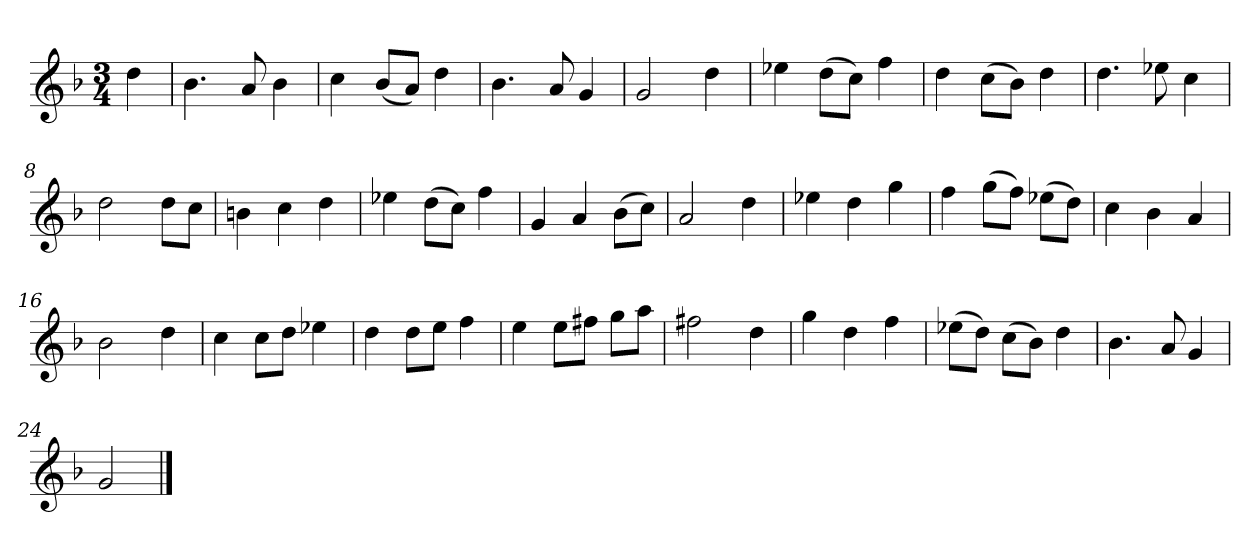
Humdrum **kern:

**kern
*part1
*staff1
*k[b-]
*M3/4
*MM120
=
4dd
=1
4.b-
8a
4b-
=2
4cc
(8b-L
8aJ)
4dd
=3
4.b-
8a
4g
=4
2g
4dd
=5
4ee-X
(8ddL
8ccJ)
4ff
=6
4dd
(8ccL
8b-J)
4dd
=7
4.dd
8ee-X
4cc
=8
2dd
8ddL
8ccJ
=9
4bn
4cc
4dd
=10
4ee-X
(8ddL
8ccJ)
4ff
=11
4g
4a
(8b-L
8ccJ)
=12
2a
4dd
=13
4ee-X
4dd
4gg
=14
4ff
(8ggL
8ffJ)
(8ee-XL
8ddJ)
=15
4cc
4b-
4a
=16
2b-
4dd
=17
4cc
8ccL
8ddJ
4ee-X
=18
4dd
8ddL
8eeJ
4ff
=19
4ee
8eeL
8ff#XJ
8ggL
8aaJ
=20
2ff#X
4dd
=21
4gg
4dd
4ff
=22
(8ee-XL
8ddJ)
(8ccL
8b-J)
4dd
=23
4.b-
8a
4g
=24
2g
==
*-
